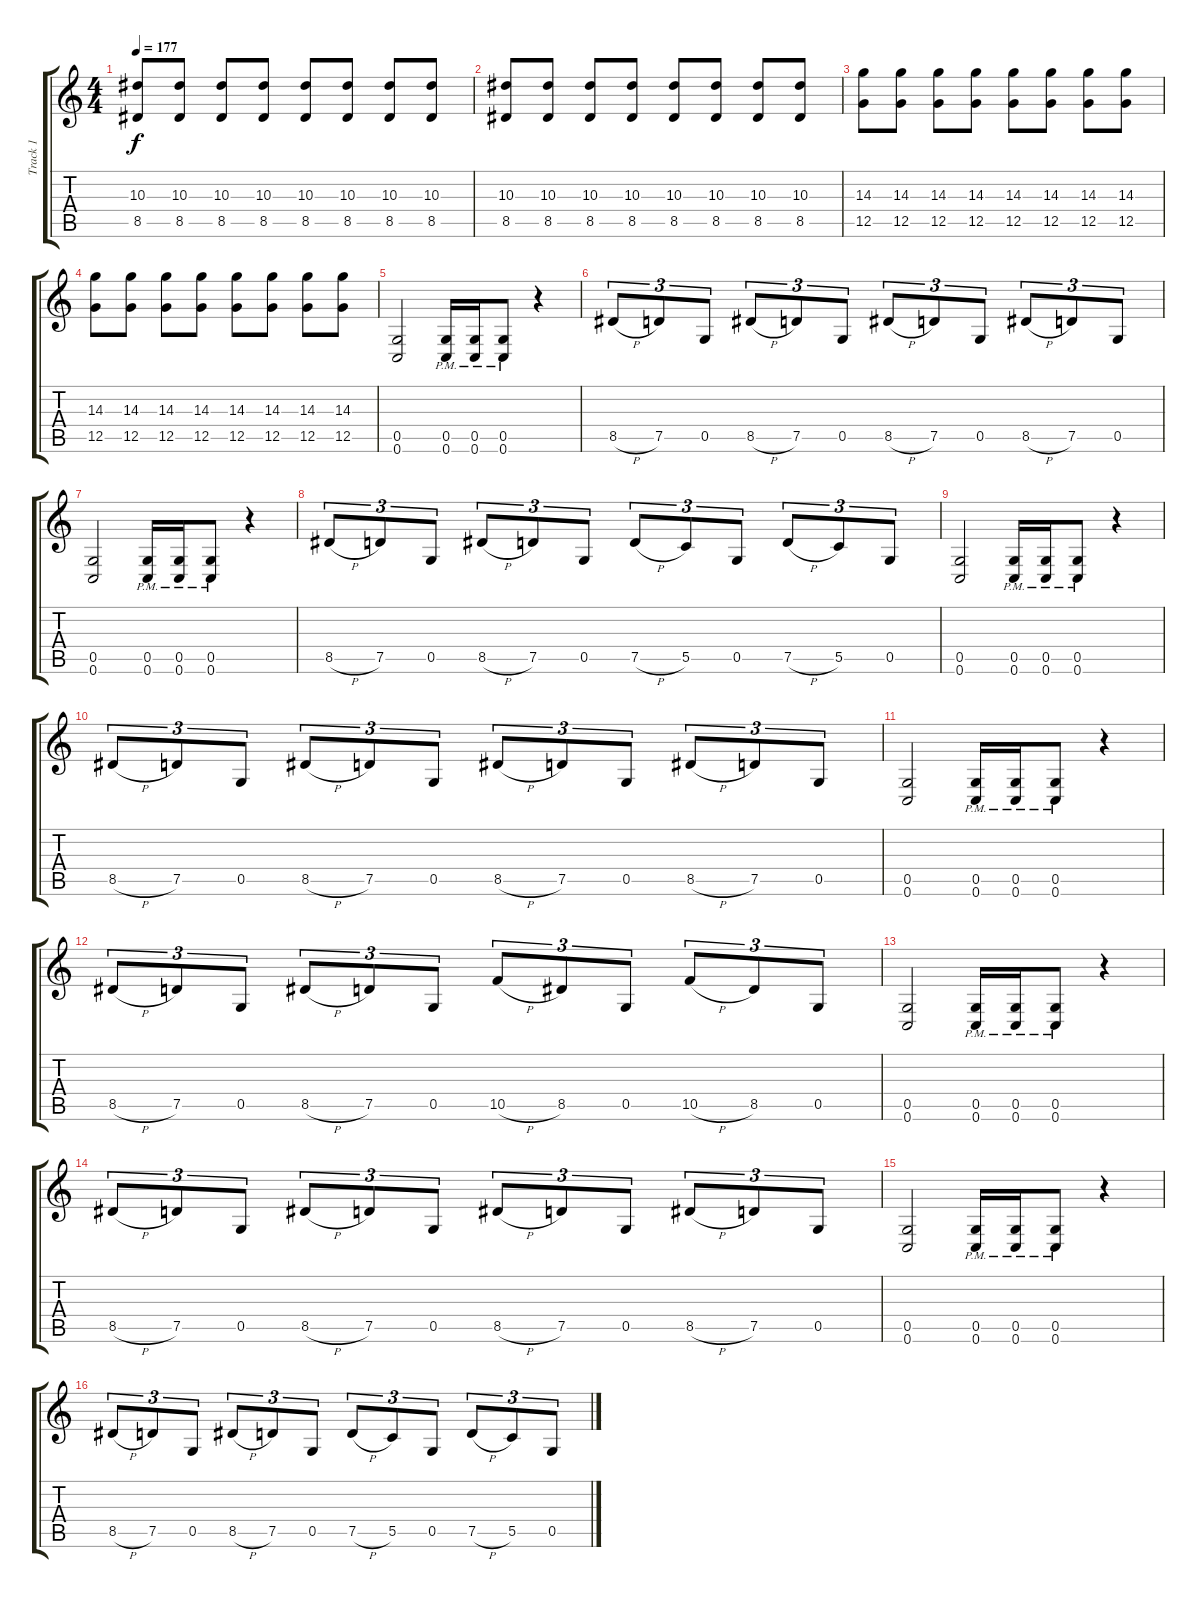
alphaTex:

\track ("Track 1" "Track 1") {instrument distortionguitar}
\staff {score tabs}
\tuning (D4 A3 F3 C3 G2 C2) {hide}
\ts (4 4)
\tempo 177
\clef g2
\ks c
(10.3 8.5).8{dy f} (10.3 8.5).8 (10.3 8.5).8 (10.3 8.5).8 (10.3 8.5).8 (10.3 8.5).8 (10.3 8.5).8 (10.3 8.5).8 |
(10.3 8.5).8 (10.3 8.5).8 (10.3 8.5).8 (10.3 8.5).8 (10.3 8.5).8 (10.3 8.5).8 (10.3 8.5).8 (10.3 8.5).8 |
(14.3 12.5).8 (14.3 12.5).8 (14.3 12.5).8 (14.3 12.5).8 (14.3 12.5).8 (14.3 12.5).8 (14.3 12.5).8 (14.3 12.5).8 |
(14.3 12.5).8 (14.3 12.5).8 (14.3 12.5).8 (14.3 12.5).8 (14.3 12.5).8 (14.3 12.5).8 (14.3 12.5).8 (14.3 12.5).8 |
(0.5 0.6).2 (0.5{pm} 0.6{pm}).16 (0.5{pm} 0.6{pm}).16 (0.5{pm} 0.6{pm}).8 r.4 |
8.5{h}.8{tu (3 2)} 7.5.8{tu (3 2)} 0.5.8{tu (3 2)} 8.5{h}.8{tu (3 2)} 7.5.8{tu (3 2)} 0.5.8{tu (3 2)} 8.5{h}.8{tu (3 2)} 7.5.8{tu (3 2)} 0.5.8{tu (3 2)} 8.5{h}.8{tu (3 2)} 7.5.8{tu (3 2)} 0.5.8{tu (3 2)} |
(0.5 0.6).2 (0.5{pm} 0.6{pm}).16 (0.5{pm} 0.6{pm}).16 (0.5{pm} 0.6{pm}).8 r.4 |
8.5{h}.8{tu (3 2)} 7.5.8{tu (3 2)} 0.5.8{tu (3 2)} 8.5{h}.8{tu (3 2)} 7.5.8{tu (3 2)} 0.5.8{tu (3 2)} 7.5{h}.8{tu (3 2)} 5.5.8{tu (3 2)} 0.5.8{tu (3 2)} 7.5{h}.8{tu (3 2)} 5.5.8{tu (3 2)} 0.5.8{tu (3 2)} |
(0.5 0.6).2 (0.5{pm} 0.6{pm}).16 (0.5{pm} 0.6{pm}).16 (0.5{pm} 0.6{pm}).8 r.4 |
8.5{h}.8{tu (3 2)} 7.5.8{tu (3 2)} 0.5.8{tu (3 2)} 8.5{h}.8{tu (3 2)} 7.5.8{tu (3 2)} 0.5.8{tu (3 2)} 8.5{h}.8{tu (3 2)} 7.5.8{tu (3 2)} 0.5.8{tu (3 2)} 8.5{h}.8{tu (3 2)} 7.5.8{tu (3 2)} 0.5.8{tu (3 2)} |
(0.5 0.6).2 (0.5{pm} 0.6{pm}).16 (0.5{pm} 0.6{pm}).16 (0.5{pm} 0.6{pm}).8 r.4 |
8.5{h}.8{tu (3 2)} 7.5.8{tu (3 2)} 0.5.8{tu (3 2)} 8.5{h}.8{tu (3 2)} 7.5.8{tu (3 2)} 0.5.8{tu (3 2)} 10.5{h}.8{tu (3 2)} 8.5.8{tu (3 2)} 0.5.8{tu (3 2)} 10.5{h}.8{tu (3 2)} 8.5.8{tu (3 2)} 0.5.8{tu (3 2)} |
(0.5 0.6).2 (0.5{pm} 0.6{pm}).16 (0.5{pm} 0.6{pm}).16 (0.5{pm} 0.6{pm}).8 r.4 |
8.5{h}.8{tu (3 2)} 7.5.8{tu (3 2)} 0.5.8{tu (3 2)} 8.5{h}.8{tu (3 2)} 7.5.8{tu (3 2)} 0.5.8{tu (3 2)} 8.5{h}.8{tu (3 2)} 7.5.8{tu (3 2)} 0.5.8{tu (3 2)} 8.5{h}.8{tu (3 2)} 7.5.8{tu (3 2)} 0.5.8{tu (3 2)} |
(0.5 0.6).2 (0.5{pm} 0.6{pm}).16 (0.5{pm} 0.6{pm}).16 (0.5{pm} 0.6{pm}).8 r.4 |
8.5{h}.8{tu (3 2)} 7.5.8{tu (3 2)} 0.5.8{tu (3 2)} 8.5{h}.8{tu (3 2)} 7.5.8{tu (3 2)} 0.5.8{tu (3 2)} 7.5{h}.8{tu (3 2)} 5.5.8{tu (3 2)} 0.5.8{tu (3 2)} 7.5{h}.8{tu (3 2)} 5.5.8{tu (3 2)} 0.5.8{tu (3 2)}
